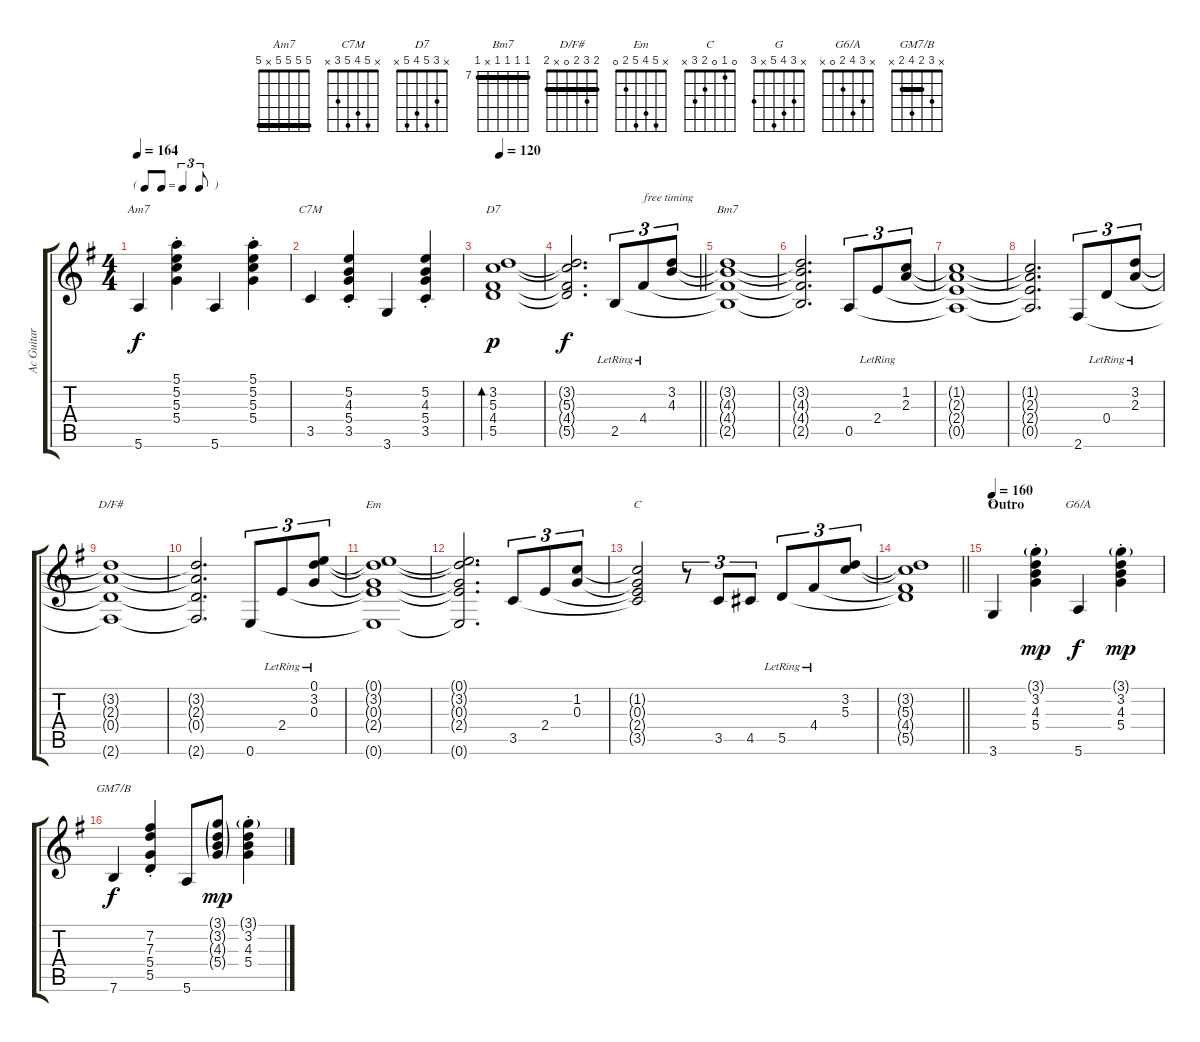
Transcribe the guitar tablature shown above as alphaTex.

\track ("Ac Guitar" "Ac Guitar") {instrument acousticguitarsteel}
\staff {score tabs}
\tuning (E4 B3 G3 D3 A2 E2) {hide}
\chord ("Am7" 5 5 5 5 x 5) {barre 5}
\chord ("C7M" x 5 4 5 3 x)
\chord ("D7" x 3 5 4 5 x)
\chord ("Bm7" 7 7 7 7 x 7) {firstfret 7 barre 7}
\chord ("D/F#" 2 3 2 0 x 2) {barre 2}
\chord ("Em" x 5 4 5 2 0)
\chord ("C" 0 1 0 2 3 x)
\chord ("G" x 3 4 5 x 3)
\chord ("G6/A" x 3 4 2 0 x)
\chord ("GM7/B" x 3 2 4 2 x) {barre 2}
\ts (4 4)
\tf triplet8th
\tempo 164
\clef g2
\ks g
5.6.4{ch "Am7" dy f} (5.1{st} 5.2{st} 5.3{st} 5.4{st}).4 5.6.4 (5.1{st} 5.2{st} 5.3{st} 5.4{st}).4 |
3.5.4{ch "C7M"} (5.2{st} 4.3{st} 5.4{st} 3.5{st}).4 3.6.4 (5.2{st} 4.3{st} 5.4{st} 3.5{st}).4 |
\tempo 120
(3.2 5.3 4.4 5.5).1{bd 60 ch "D7" dy p} |
\barLineRight lightlight
(3.2{t} 5.3{t} 4.4{t} 5.5{t}).2{d dy f} 2.5{lr}.8{tu (3 2)} 4.4{lr}.8{tu (3 2) txt "free timing"} (3.2 4.3).8{tu (3 2)} |
(3.2{t} 4.3{t} 4.4{t} 2.5{t}).1{ch "Bm7"} |
(3.2{t} 4.3{t} 4.4{t} 2.5{t}).2{d} 0.5.8{tu (3 2)} 2.4{lr}.8{tu (3 2)} (1.2 2.3).8{tu (3 2)} |
(1.2{t} 2.3{t} 2.4{t} 0.5{t}).1 |
(1.2{t} 2.3{t} 2.4{t} 0.5{t}).2{d} 2.6.8{tu (3 2)} 0.4{lr}.8{tu (3 2)} (3.2{lr} 2.3{lr}).8{tu (3 2)} |
(3.2{t} 2.3{t} 0.4{t} 2.6{t}).1{ch "D/F#"} |
(3.2{t} 2.3{t} 0.4{t} 2.6{t}).2{d} 0.6.8{tu (3 2)} 2.4{lr}.8{tu (3 2)} (0.1{lr} 3.2{lr} 0.3{lr}).8{tu (3 2)} |
(0.1{t} 3.2{t} 0.3{t} 2.4{t} 0.6{t}).1{ch "Em"} |
(0.1{t} 3.2{t} 0.3{t} 2.4{t} 0.6{t}).2{d} 3.5.8{tu (3 2)} 2.4.8{tu (3 2)} (1.2 0.3).8{tu (3 2)} |
(1.2{t} 0.3{t} 2.4{t} 3.5{t}).2{ch "C"} r.8{tu (3 2)} 3.5.8{tu (3 2)} 4.5.8{tu (3 2)} 5.5{lr}.8{tu (3 2)} 4.4{lr}.8{tu (3 2)} (3.2 5.3).8{tu (3 2)} |
\barLineRight lightlight
(3.2{t} 5.3{t} 4.4{t} 5.5{t}).1 |
\section ("" "Outro")
\tempo 160
3.6.4{ch "G"} (3.1{g} 3.2{st} 4.3{st} 5.4{st}).4{dy mp} 5.6.4{ch "G6/A" dy f} (3.1{g} 3.2{st} 4.3{st} 5.4{st}).4{dy mp} |
7.6.4{ch "GM7/B" dy f} (7.2{st} 7.3{st} 5.4{st} 5.5).4 5.6.8 (3.1{g} 3.2{g} 4.3{g} 5.4{g}).8{dy mp} (3.1{g} 3.2{st} 4.3{st} 5.4{st}).4
